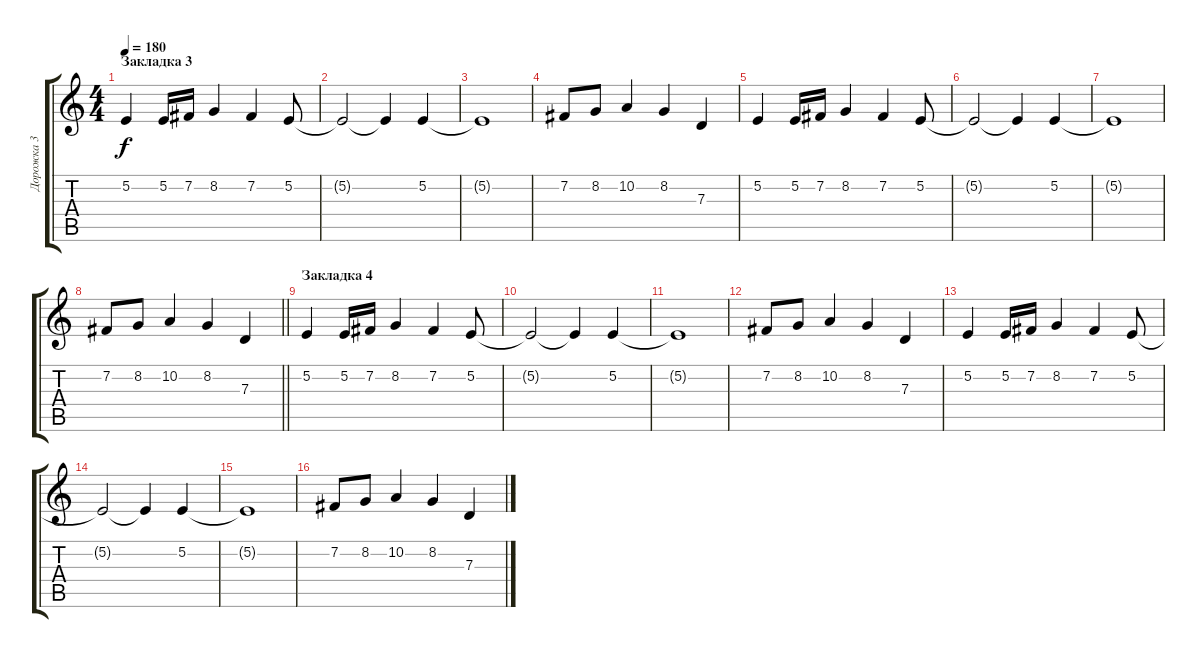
\track ("Дорожка 3" "Дорожка 3") {instrument flute}
\staff {score tabs}
\tuning (E4 B3 G3 D3 A2 E2) {hide}
\ts (4 4)
\section ("" "Закладка 3")
\tempo 180
\clef g2
\ks c
5.2.4{dy f} 5.2.16 7.2.16 8.2.4 7.2.4 5.2.8 |
5.2{t}.2 5.2{t}.4 5.2.4 |
5.2{t}.1 |
7.2.8 8.2.8 10.2.4 8.2.4 7.3.4 |
5.2.4 5.2.16 7.2.16 8.2.4 7.2.4 5.2.8 |
5.2{t}.2 5.2{t}.4 5.2.4 |
5.2{t}.1 |
\barLineRight lightlight
7.2.8 8.2.8 10.2.4 8.2.4 7.3.4 |
\section ("" "Закладка 4")
5.2.4 5.2.16 7.2.16 8.2.4 7.2.4 5.2.8 |
5.2{t}.2 5.2{t}.4 5.2.4 |
5.2{t}.1 |
7.2.8 8.2.8 10.2.4 8.2.4 7.3.4 |
5.2.4 5.2.16 7.2.16 8.2.4 7.2.4 5.2.8 |
5.2{t}.2 5.2{t}.4 5.2.4 |
5.2{t}.1 |
7.2.8 8.2.8 10.2.4 8.2.4 7.3.4
